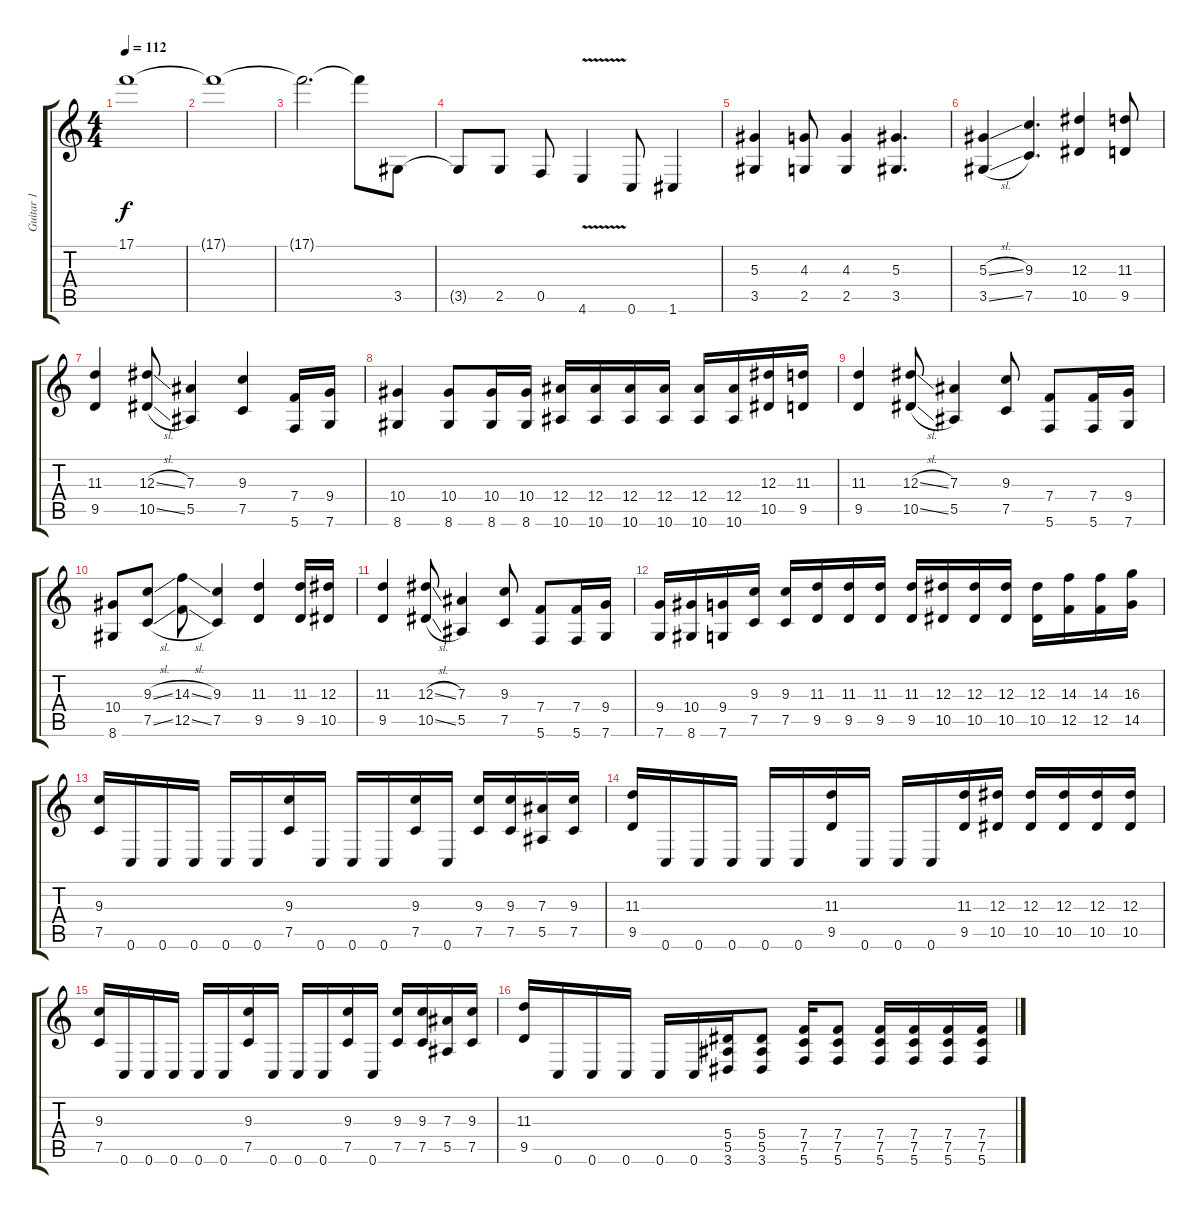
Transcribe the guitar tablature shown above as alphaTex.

\track ("Guitar 1" "Guitar 1") {instrument distortionguitar}
\staff {score tabs}
\tuning (C4 G3 Eb3 Bb2 F2 C2) {hide}
\ts (4 4)
\tempo 112
\clef g2
\ks c
17.1{t}.1{dy f} |
17.1{t}.1 |
17.1{t}.2{d} 17.1{t}.8 3.5.8{volume 13} |
3.5{t}.8 2.5.8 0.5.8 4.6{v}.4 0.6.8 1.6.4 |
(5.3 3.5).4 (4.3 2.5).8 (4.3 2.5).4 (5.3 3.5).4{d} |
(5.3{sl} 3.5{sl}).4 (9.3 7.5).4{d} (12.3 10.5).4 (11.3 9.5).8 |
(11.3 9.5).4 (12.3{sl} 10.5{sl}).8 (7.3 5.5).4 (9.3 7.5).4 (7.4 5.6).16 (9.4 7.6).16 |
(10.4 8.6).4 (10.4 8.6).8 (10.4 8.6).16 (10.4 8.6).16 (12.4 10.6).16 (12.4 10.6).16 (12.4 10.6).16 (12.4 10.6).16 (12.4 10.6).16 (12.4 10.6).16 (12.3 10.5).16 (11.3 9.5).16 |
(11.3 9.5).4 (12.3{sl} 10.5{sl}).8 (7.3 5.5).4 (9.3 7.5).8 (7.4 5.6).8 (7.4 5.6).16 (9.4 7.6).16 |
(10.4 8.6).8 (9.3{sl} 7.5{sl}).8 (14.3{sl} 12.5{sl}).8 (9.3 7.5).4 (11.3 9.5).4 (11.3 9.5).16 (12.3 10.5).16 |
(11.3 9.5).4 (12.3{sl} 10.5{sl}).8 (7.3 5.5).4 (9.3 7.5).8 (7.4 5.6).8 (7.4 5.6).16 (9.4 7.6).16 |
(9.4 7.6).16 (10.4 8.6).16 (9.4 7.6).16 (9.3 7.5).16 (9.3 7.5).16 (11.3 9.5).16 (11.3 9.5).16 (11.3 9.5).16 (11.3 9.5).16 (12.3 10.5).16 (12.3 10.5).16 (12.3 10.5).16 (12.3 10.5).16 (14.3 12.5).16 (14.3 12.5).16 (16.3 14.5).16 |
(9.3 7.5).16 0.6.16 0.6.16 0.6.16 0.6.16 0.6.16 (9.3 7.5).16 0.6.16 0.6.16 0.6.16 (9.3 7.5).16 0.6.16 (9.3 7.5).16 (9.3 7.5).16 (7.3 5.5).16 (9.3 7.5).16 |
(11.3 9.5).16 0.6.16 0.6.16 0.6.16 0.6.16 0.6.16 (11.3 9.5).16 0.6.16 0.6.16 0.6.16 (11.3 9.5).16 (12.3 10.5).16 (12.3 10.5).16 (12.3 10.5).16 (12.3 10.5).16 (12.3 10.5).16 |
(9.3 7.5).16 0.6.16 0.6.16 0.6.16 0.6.16 0.6.16 (9.3 7.5).16 0.6.16 0.6.16 0.6.16 (9.3 7.5).16 0.6.16 (9.3 7.5).16 (9.3 7.5).16 (7.3 5.5).16 (9.3 7.5).16 |
(11.3 9.5).16 0.6.16 0.6.16 0.6.16 0.6.16 0.6.16 (5.4 5.5 3.6).16 (5.4 5.5 3.6).8 (7.4 7.5 5.6).16 (7.4 7.5 5.6).8 (7.4 7.5 5.6).16 (7.4 7.5 5.6).16 (7.4 7.5 5.6).16 (7.4 7.5 5.6).16
